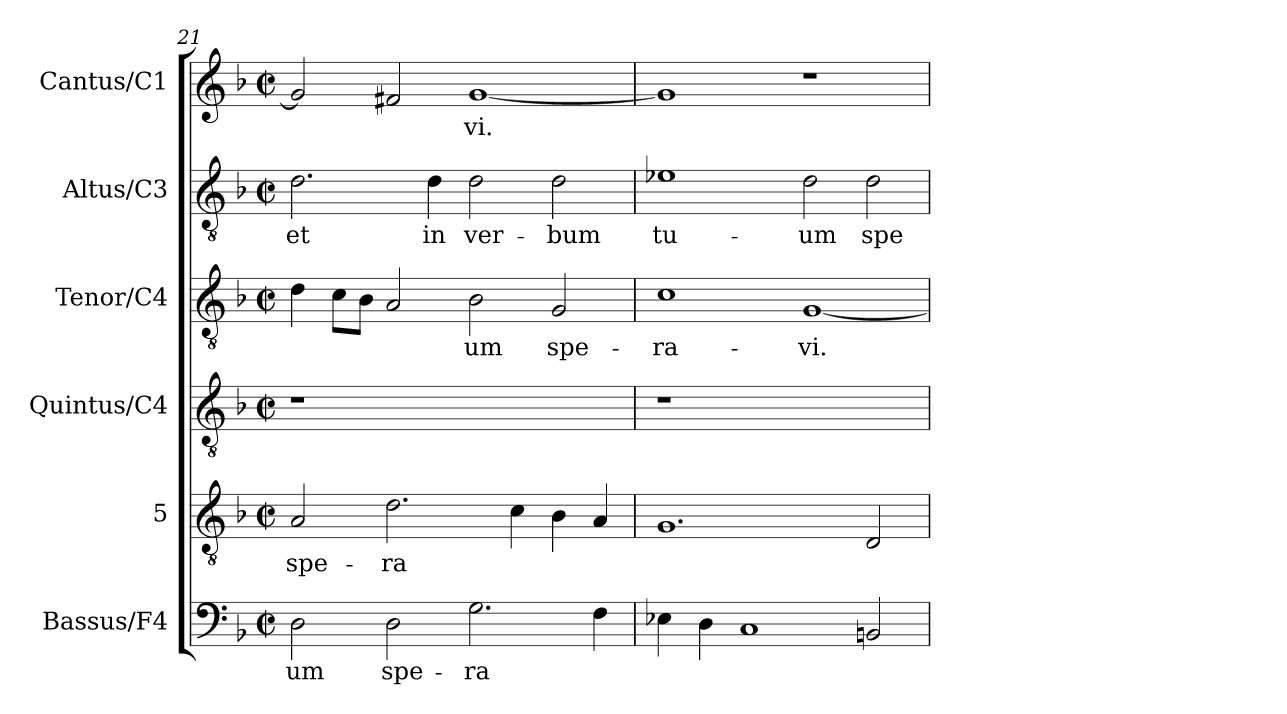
**kern	**text	**kern	**text	**kern	**kern	**text	**kern	**text	**kern	**text
*part6	*part6	*part5	*part5	*part4	*part3	*part3	*part2	*part2	*part1	*part1
*staff6	*staff6	*staff5	*staff5	*staff4	*staff3	*staff3	*staff2	*staff2	*staff1	*staff1
*I"Bassus/F4	*	*I"5	*	*I"Quintus/C4	*I"Tenor/C4	*	*I"Altus/C3	*	*I"Cantus/C1	*
*I'B	*	*	*	*	*I'T	*	*I'A	*	*I'C	*
!!LO:LB:g=z
*clefF4	*	*clefGv2	*	*clefGv2	*clefGv2	*	*clefGv2	*	*clefG2	*
*k[b-]	*	*k[b-]	*	*k[b-]	*k[b-]	*	*k[b-]	*	*k[b-]	*
*F:	*	*F:	*	*F:	*F:	*	*F:	*	*F:	*
*M2/2	*	*M2/2	*	*M2/2	*M2/2	*	*M2/2	*	*M2/2	*
*met(c|)	*	*met(c|)	*	*met(c|)	*met(c|)	*	*met(c|)	*	*met(c|)	*
=21	=21	=21	=21	=21	=21	=21	=21	=21	=21	=21
!	!LO:LY:b:cj	!	!LO:LY:b:cj	!	!	!LO:LY:b:cj	!	!LO:LY:b:cj	!	!LO:LY:b:cj
2D\	-um	2A/	spe-	1r	4d\	--	2.d\	et	2g/]	--
!	!	!	!	!	!	!LO:LY:b:cj	!	!	!	!
.	.	.	.	.	8c\L	--	.	.	.	.
!	!	!	!	!	!	!LO:LY:b:cj	!	!	!	!
.	.	.	.	.	8B-\J	--	.	.	.	.
!	!LO:LY:b:cj	!	!LO:LY:b:cj	!	!	!LO:LY:b:cj	!	!	!	!LO:LY:b:cj
2D\	spe-	2.d\	-ra-	.	2A/	--	.	.	2f#X/	--
!	!	!	!	!	!	!	!	!LO:LY:b:cj	!	!
.	.	.	.	.	.	.	4d\	in	.	.
!	!LO:LY:b:cj	!	!	!	!	!LO:LY:b:cj	!	!LO:LY:b:cj	!	!LO:LY:b:cj
2.G\	-ra-	.	.	1ryy	2B-\	-um	2d\	ver-	[<1g	-vi.
!	!	!	!LO:LY:b:cj	!	!	!	!	!	!	!
.	.	4c\	--	.	.	.	.	.	.	.
!	!	!	!LO:LY:b:cj	!	!	!LO:LY:b:cj	!	!LO:LY:b:cj	!	!
.	.	4B-\	--	.	2G/	spe-	2d\	-bum	.	.
!	!LO:LY:b:cj	!	!LO:LY:b:cj	!	!	!	!	!	!	!
4F\	--	4A/	--	.	.	.	.	.	.	.
=22	=22	=22	=22	=22	=22	=22	=22	=22	=22	=22
!	!LO:LY:b:cj	!	!LO:LY:b:cj	!	!	!LO:LY:b:cj	!	!LO:LY:b:cj	!	!LO:LY:b:cj
4E-X\	--	1.G	--	1r	1c	-ra-	1e-X	tu-	1g]	.
!	!LO:LY:b:cj	!	!	!	!	!	!	!	!	!
4D\	--	.	.	.	.	.	.	.	.	.
!	!LO:LY:b:cj	!	!	!	!	!	!	!	!	!
1C	--	.	.	.	.	.	.	.	.	.
!	!	!	!	!	!	!LO:LY:b:cj	!	!LO:LY:b:cj	!	!
.	.	.	.	1ryy	[<1G	-vi.	2d\	-um	1r	.
!	!LO:LY:b:cj	!	!LO:LY:b:cj	!	!	!	!	!LO:LY:b:cj	!	!
2BBn/	--	2D/	--	.	.	.	2d\	spe-	.	.
=	=	=	=	=	=	=	=	=	=	=
*-	*-	*-	*-	*-	*-	*-	*-	*-	*-	*-
